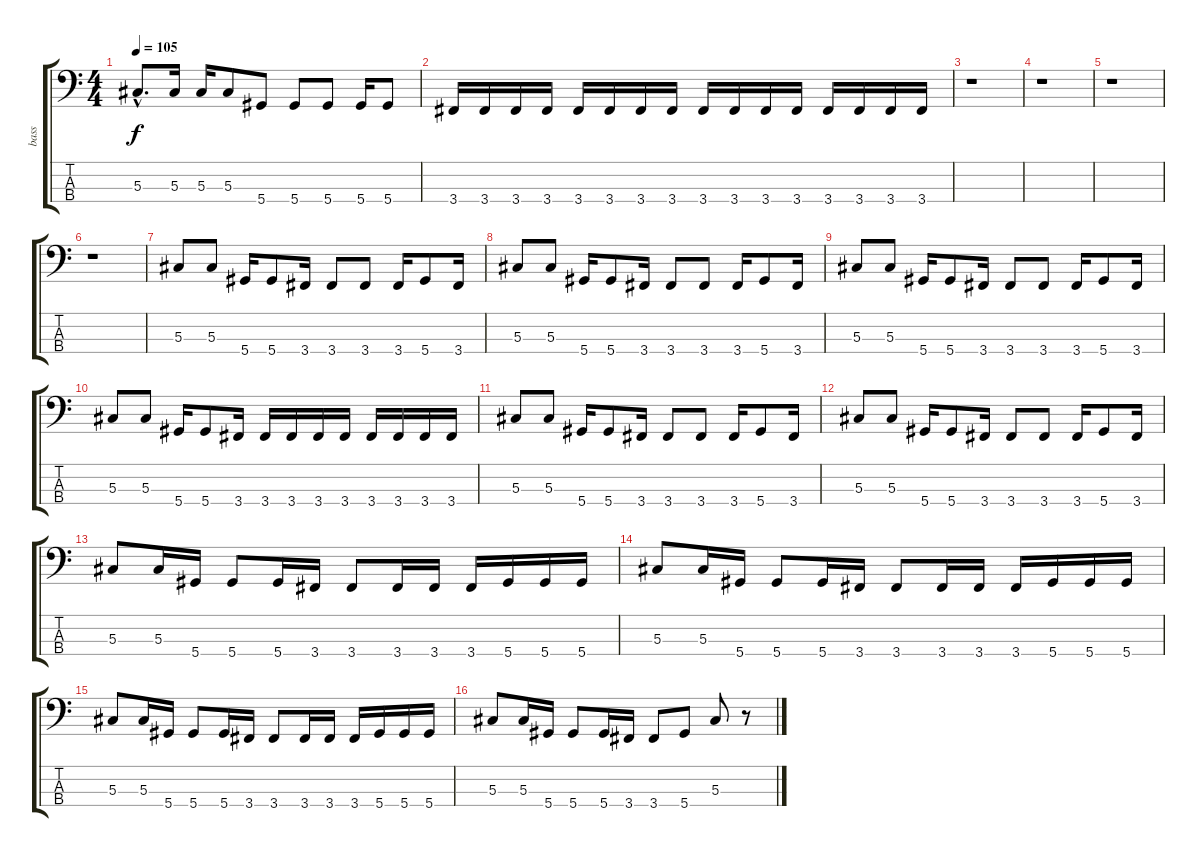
\track ("bass" "bass") {instrument acousticguitarnylon}
\staff {score tabs}
\tuning (Gb2 Db2 Ab1 Eb1) {hide}
\ts (4 4)
\tempo 105
\clef f4
\ks c
5.3{hac}.8{d dy f} 5.3.16 5.3.16 5.3.8 5.4.8 5.4.8 5.4.8 5.4.16 5.4.8 |
3.4.16 3.4.16 3.4.16 3.4.16 3.4.16 3.4.16 3.4.16 3.4.16 3.4.16 3.4.16 3.4.16 3.4.16 3.4.16 3.4.16 3.4.16 3.4.16 |
r.1 |
r.1 |
r.1 |
r.1 |
5.3.8 5.3.8 5.4.16 5.4.8 3.4.16 3.4.8 3.4.8 3.4.16 5.4.8 3.4.16 |
5.3.8 5.3.8 5.4.16 5.4.8 3.4.16 3.4.8 3.4.8 3.4.16 5.4.8 3.4.16 |
5.3.8 5.3.8 5.4.16 5.4.8 3.4.16 3.4.8 3.4.8 3.4.16 5.4.8 3.4.16 |
5.3.8 5.3.8 5.4.16 5.4.8 3.4.16 3.4.16 3.4.16 3.4.16 3.4.16 3.4.16 3.4.16 3.4.16 3.4.16 |
5.3.8 5.3.8 5.4.16 5.4.8 3.4.16 3.4.8 3.4.8 3.4.16 5.4.8 3.4.16 |
5.3.8 5.3.8 5.4.16 5.4.8 3.4.16 3.4.8 3.4.8 3.4.16 5.4.8 3.4.16 |
5.3.8 5.3.16 5.4.16 5.4.8 5.4.16 3.4.16 3.4.8 3.4.16 3.4.16 3.4.16 5.4.16 5.4.16 5.4.16 |
5.3.8 5.3.16 5.4.16 5.4.8 5.4.16 3.4.16 3.4.8 3.4.16 3.4.16 3.4.16 5.4.16 5.4.16 5.4.16 |
5.3.8 5.3.16 5.4.16 5.4.8 5.4.16 3.4.16 3.4.8 3.4.16 3.4.16 3.4.16 5.4.16 5.4.16 5.4.16 |
5.3.8 5.3.16 5.4.16 5.4.8 5.4.16 3.4.16 3.4.8 5.4.8 5.3.8 r.8
